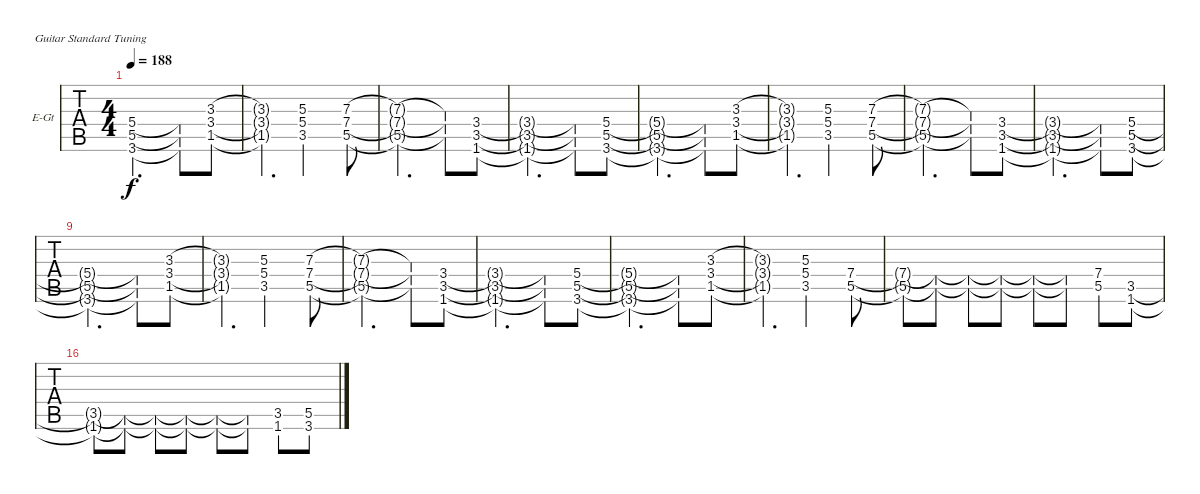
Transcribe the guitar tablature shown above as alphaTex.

\bracketExtendMode nobrackets
\firstSystemTrackNameOrientation horizontal
\otherSystemsTrackNameOrientation horizontal
\defaultBarNumberDisplay FirstOfSystem
\track ("Guitar 2" "E-Gt") {instrument overdrivenguitar}
\staff {tabs}
\tuning (E4 B3 G3 D3 A2 E2)
\ts (4 4)
\tempo 188
\clef g2
\ks c
(5.4{t} 5.5{t} 3.6{t}).2{d dy f} (5.4{t} 5.5{t} 3.6{t}).8 (3.3 3.4 1.5).8 |
(3.3{t} 3.4{t} 1.5{t}).4{d} (5.3 5.4 3.5).2 (7.3 7.4 5.5).8 |
\scale
0.151079 (7.3{t} 7.4{t} 5.5{t}).2{d} (7.3{t} 7.4{t} 5.5{t}).8 (3.4 3.5 1.6).8 |
\scale
0.23741 (3.4{t} 3.5{t} 1.6{t}).2{d} (3.4{t} 3.5{t} 1.6{t}).8 (5.4 5.5 3.6).8 |
\scale
0.345324 (5.4{t} 5.5{t} 3.6{t}).2{d} (5.4{t} 5.5{t} 3.6{t}).8 (3.3 3.4 1.5).8 |
\scale
0.266187 (3.3{t} 3.4{t} 1.5{t}).4{d} (5.3 5.4 3.5).2 (7.3 7.4 5.5).8 |
(7.3{t} 7.4{t} 5.5{t}).2{d} (7.3{t} 7.4{t} 5.5{t}).8 (3.4 3.5 1.6).8 |
(3.4{t} 3.5{t} 1.6{t}).2{d} (3.4{t} 3.5{t} 1.6{t}).8 (5.4 5.5 3.6).8 |
(5.4{t} 5.5{t} 3.6{t}).2{d} (5.4{t} 5.5{t} 3.6{t}).8 (3.3 3.4 1.5).8 |
(3.3{t} 3.4{t} 1.5{t}).4{d} (5.3 5.4 3.5).2 (7.3 7.4 5.5).8 |
(7.3{t} 7.4{t} 5.5{t}).2{d} (7.3{t} 7.4{t} 5.5{t}).8 (3.4 3.5 1.6).8 |
(3.4{t} 3.5{t} 1.6{t}).2{d} (3.4{t} 3.5{t} 1.6{t}).8 (5.4 5.5 3.6).8 |
(5.4{t} 5.5{t} 3.6{t}).2{d} (5.4{t} 5.5{t} 3.6{t}).8 (3.3 3.4 1.5).8 |
(3.3{t} 3.4{t} 1.5{t}).4{d} (5.3 5.4 3.5).2 (7.4 5.5).8 |
(7.4{t} 5.5{t}).8 (7.4{t} 5.5{t}).8 (7.4{t} 5.5{t}).8 (7.4{t} 5.5{t}).8 (7.4{t} 5.5{t}).8 (7.4{t} 5.5{t}).8 (7.4 5.5).8 (3.5 1.6).8 |
(3.5{t} 1.6{t}).8 (3.5{t} 1.6{t}).8 (3.5{t} 1.6{t}).8 (3.5{t} 1.6{t}).8 (3.5{t} 1.6{t}).8 (3.5{t} 1.6{t}).8 (3.5 1.6).8 (5.5 3.6).8
